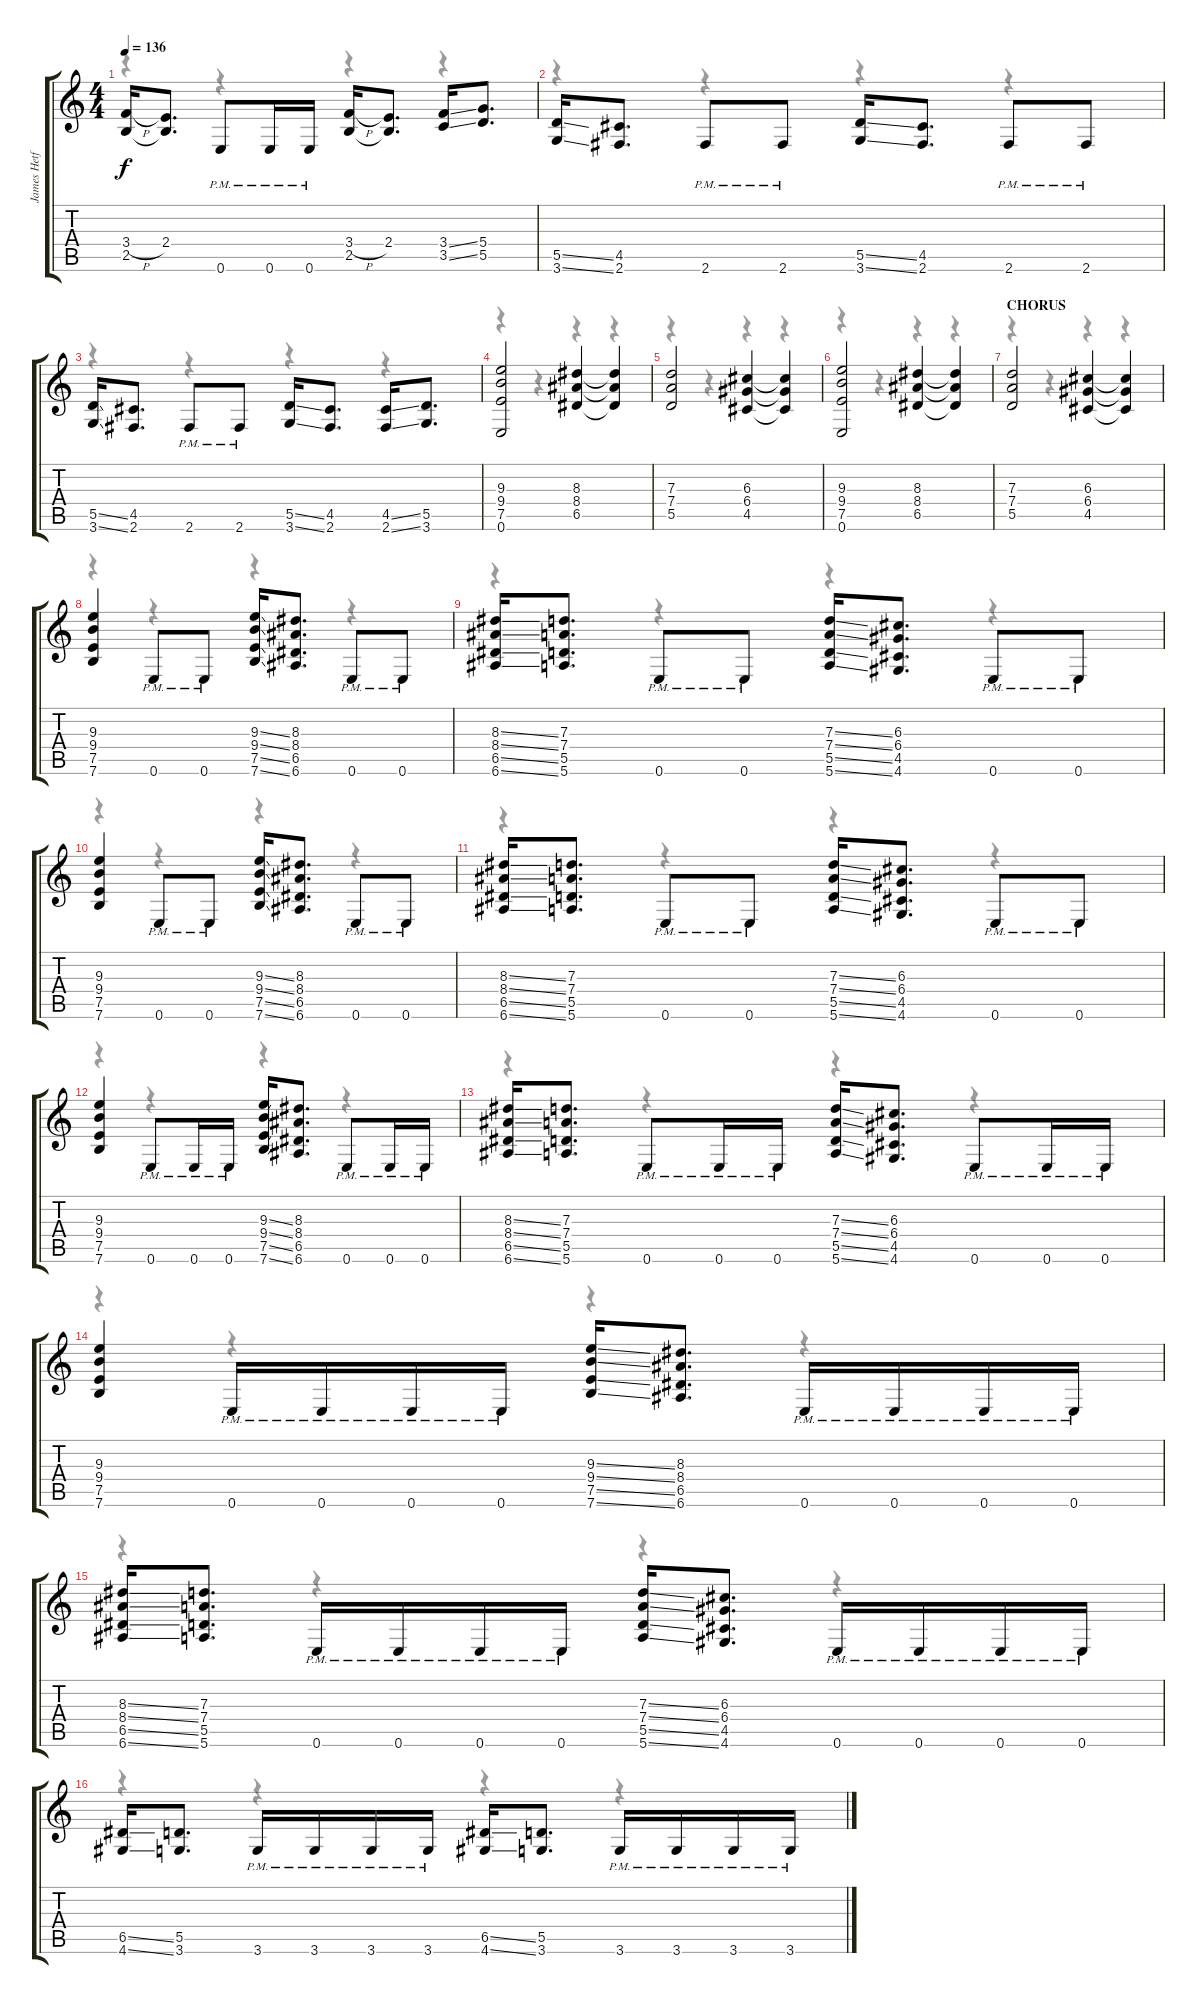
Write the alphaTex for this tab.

\track ("James Hetfield (Rhythm)" "James Hetf") {instrument distortionguitar}
\staff {score tabs}
\tuning (E4 B3 G3 D3 A2 E2) {hide}
\voice
\ts (4 4)
\tempo 136
\clef g2
\ks c
(3.4{h} 2.5).16{dy f} (2.4 2.5{t}).8{d} 0.6{pm}.8 0.6{pm}.16 0.6{pm}.16 (3.4{h} 2.5).16 (2.4 2.5{t}).8{d} (3.4{ss} 3.5{ss}).16 (5.4 5.5).8{d} |
(5.5{ss} 3.6{ss}).16 (4.5 2.6).8{d} 2.6{pm}.8 2.6{pm}.8 (5.5{ss} 3.6{ss}).16 (4.5 2.6).8{d} 2.6{pm}.8 2.6{pm}.8 |
(5.5{ss} 3.6{ss}).16 (4.5 2.6).8{d} 2.6{pm}.8 2.6{pm}.8 (5.5{ss} 3.6{ss}).16 (4.5 2.6).8{d} (4.5{ss} 2.6{ss}).16 (5.5 3.6).8{d} |
(9.3 9.4 7.5 0.6).2 (8.3 8.4 6.5).4 (8.3{t} 8.4{t} 6.5{t}).4 |
(7.3 7.4 5.5).2 (6.3 6.4 4.5).4 (6.3{t} 6.4{t} 4.5{t}).4 |
(9.3 9.4 7.5 0.6).2 (8.3 8.4 6.5).4 (8.3{t} 8.4{t} 6.5{t}).4 |
\section ("" "CHORUS")
(7.3 7.4 5.5).2 (6.3 6.4 4.5).4 (6.3{t} 6.4{t} 4.5{t}).4 |
(9.3 9.4 7.5 7.6).4 0.6{pm}.8 0.6{pm}.8 (9.3{ss} 9.4{ss} 7.5{ss} 7.6{ss}).16 (8.3 8.4 6.5 6.6).8{d} 0.6{pm}.8 0.6{pm}.8 |
(8.3{ss} 8.4{ss} 6.5{ss} 6.6{ss}).16 (7.3 7.4 5.5 5.6).8{d} 0.6{pm}.8 0.6{pm}.8 (7.3{ss} 7.4{ss} 5.5{ss} 5.6{ss}).16 (6.3 6.4 4.5 4.6).8{d} 0.6{pm}.8 0.6{pm}.8 |
(9.3 9.4 7.5 7.6).4 0.6{pm}.8 0.6{pm}.8 (9.3{ss} 9.4{ss} 7.5{ss} 7.6{ss}).16 (8.3 8.4 6.5 6.6).8{d} 0.6{pm}.8 0.6{pm}.8 |
(8.3{ss} 8.4{ss} 6.5{ss} 6.6{ss}).16 (7.3 7.4 5.5 5.6).8{d} 0.6{pm}.8 0.6{pm}.8 (7.3{ss} 7.4{ss} 5.5{ss} 5.6{ss}).16 (6.3 6.4 4.5 4.6).8{d} 0.6{pm}.8 0.6{pm}.8 |
(9.3 9.4 7.5 7.6).4 0.6{pm}.8 0.6{pm}.16 0.6{pm}.16 (9.3{ss} 9.4{ss} 7.5{ss} 7.6{ss}).16 (8.3 8.4 6.5 6.6).8{d} 0.6{pm}.8 0.6{pm}.16 0.6{pm}.16 |
(8.3{ss} 8.4{ss} 6.5{ss} 6.6{ss}).16 (7.3 7.4 5.5 5.6).8{d} 0.6{pm}.8 0.6{pm}.16 0.6{pm}.16 (7.3{ss} 7.4{ss} 5.5{ss} 5.6{ss}).16 (6.3 6.4 4.5 4.6).8{d} 0.6{pm}.8 0.6{pm}.16 0.6{pm}.16 |
(9.3 9.4 7.5 7.6).4 0.6{pm}.16 0.6{pm}.16 0.6{pm}.16 0.6{pm}.16 (9.3{ss} 9.4{ss} 7.5{ss} 7.6{ss}).16 (8.3 8.4 6.5 6.6).8{d} 0.6{pm}.16 0.6{pm}.16 0.6{pm}.16 0.6{pm}.16 |
(8.3{ss} 8.4{ss} 6.5{ss} 6.6{ss}).16 (7.3 7.4 5.5 5.6).8{d} 0.6{pm}.16 0.6{pm}.16 0.6{pm}.16 0.6{pm}.16 (7.3{ss} 7.4{ss} 5.5{ss} 5.6{ss}).16 (6.3 6.4 4.5 4.6).8{d} 0.6{pm}.16 0.6{pm}.16 0.6{pm}.16 0.6{pm}.16 |
(6.5{ss} 4.6{ss}).16 (5.5 3.6).8{d} 3.6{pm}.16 3.6{pm}.16 3.6{pm}.16 3.6{pm}.16 (6.5{ss} 4.6{ss}).16 (5.5 3.6).8{d} 3.6{pm}.16 3.6{pm}.16 3.6{pm}.16 3.6{pm}.16
\voice
\clef g2
\ottava regular
\simile none
\ks c
r.4{dy f} r.4 r.4 r.4 |
r.4 r.4 r.4 r.4 |
r.4 r.4 r.4 r.4 |
r.4 r.4 r.4 r.4 |
r.4 r.4 r.4 r.4 |
r.4 r.4 r.4 r.4 |
r.4 r.4 r.4 r.4 |
r.4 r.4 r.4 r.4 |
r.4 r.4 r.4 r.4 |
r.4 r.4 r.4 r.4 |
r.4 r.4 r.4 r.4 |
r.4 r.4 r.4 r.4 |
r.4 r.4 r.4 r.4 |
r.4 r.4 r.4 r.4 |
r.4 r.4 r.4 r.4 |
r.4 r.4 r.4 r.4
